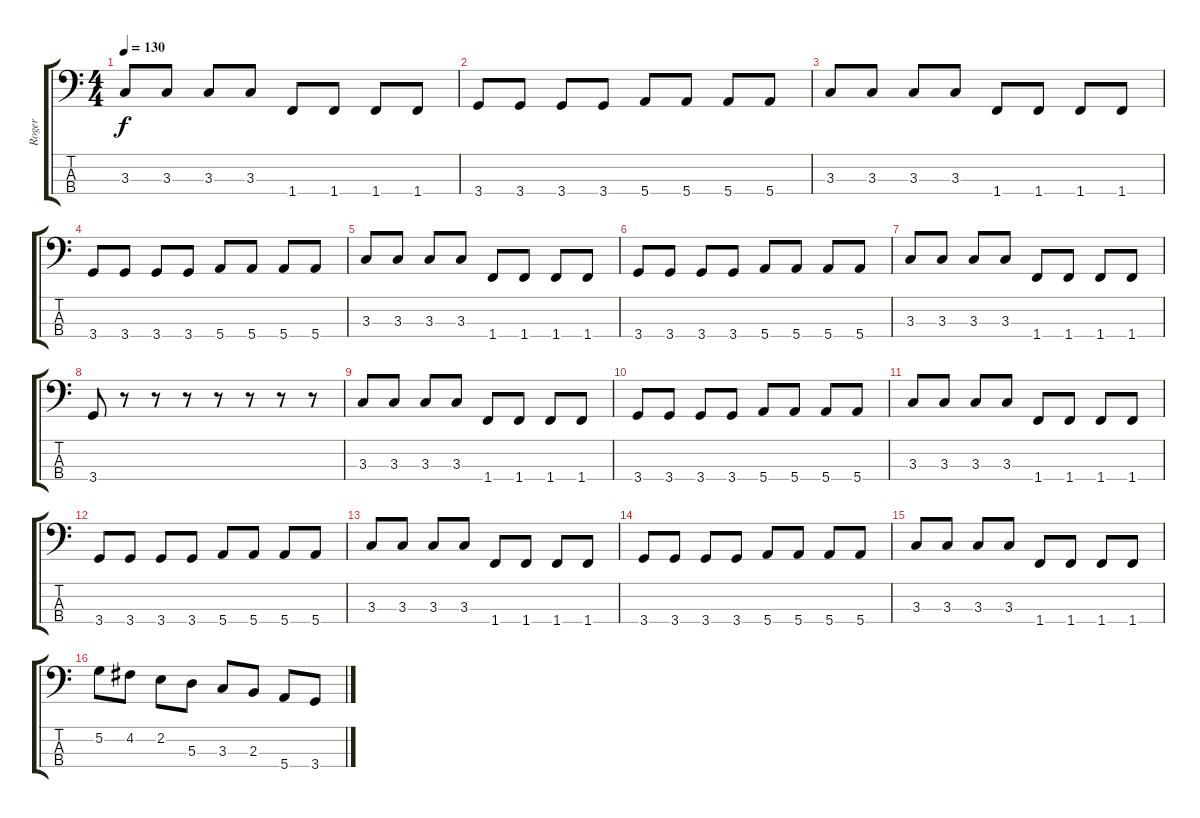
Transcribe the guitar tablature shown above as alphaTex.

\track ("Roger" "Roger") {instrument electricbasspick}
\staff {score tabs}
\tuning (G2 D2 A1 E1) {hide}
\ts (4 4)
\tempo 130
\clef f4
\ks c
3.3.8{dy f} 3.3.8 3.3.8 3.3.8 1.4.8 1.4.8 1.4.8 1.4.8 |
3.4.8 3.4.8 3.4.8 3.4.8 5.4.8 5.4.8 5.4.8 5.4.8 |
3.3.8 3.3.8 3.3.8 3.3.8 1.4.8 1.4.8 1.4.8 1.4.8 |
3.4.8 3.4.8 3.4.8 3.4.8 5.4.8 5.4.8 5.4.8 5.4.8 |
3.3.8 3.3.8 3.3.8 3.3.8 1.4.8 1.4.8 1.4.8 1.4.8 |
3.4.8 3.4.8 3.4.8 3.4.8 5.4.8 5.4.8 5.4.8 5.4.8 |
3.3.8 3.3.8 3.3.8 3.3.8 1.4.8 1.4.8 1.4.8 1.4.8 |
3.4.8 r.8 r.8 r.8 r.8 r.8 r.8 r.8 |
3.3.8 3.3.8 3.3.8 3.3.8 1.4.8 1.4.8 1.4.8 1.4.8 |
3.4.8 3.4.8 3.4.8 3.4.8 5.4.8 5.4.8 5.4.8 5.4.8 |
3.3.8 3.3.8 3.3.8 3.3.8 1.4.8 1.4.8 1.4.8 1.4.8 |
3.4.8 3.4.8 3.4.8 3.4.8 5.4.8 5.4.8 5.4.8 5.4.8 |
3.3.8 3.3.8 3.3.8 3.3.8 1.4.8 1.4.8 1.4.8 1.4.8 |
3.4.8 3.4.8 3.4.8 3.4.8 5.4.8 5.4.8 5.4.8 5.4.8 |
3.3.8 3.3.8 3.3.8 3.3.8 1.4.8 1.4.8 1.4.8 1.4.8 |
5.2.8 4.2.8 2.2.8 5.3.8 3.3.8 2.3.8 5.4.8 3.4.8
